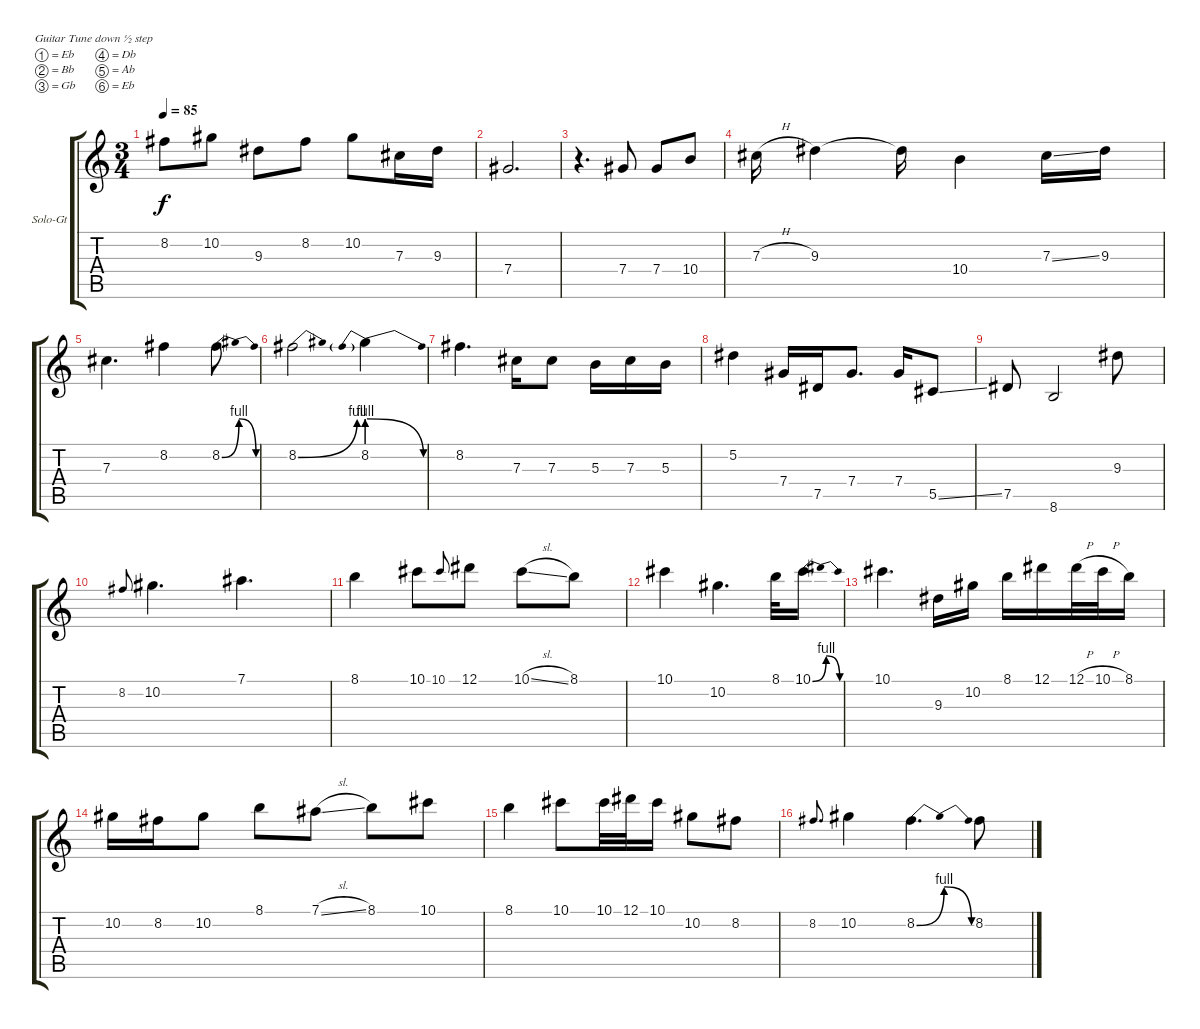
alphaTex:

\defaultSystemsLayout 4
\bracketExtendMode groupsimilarinstruments
\firstSystemTrackNameOrientation horizontal
\otherSystemsTrackNameOrientation horizontal
\track ("Solo Guitar" "Solo-Gt") {instrument acousticguitarsteel}
\staff {score tabs}
\tuning (Eb4 Bb3 Gb3 Db3 Ab2 Eb2)
\ts (3 4)
\tempo 85
\clef g2
\ks c
8.2.8{dy f} 10.2.8 9.3.8 8.2.8 10.2.8 7.3.16 9.3.16 |
7.4.2{d} |
r.4{d} 7.4.8 7.4.8 10.4.8 |
7.3{h}.16 9.3.4 9.3{t}.16 10.4.4 7.3{ss}.16 9.3.16 |
7.3.4{d} 8.2.4 8.2{be (bendrelease 0 0 10.2 4 20.4 4 30 0)}.8 |
8.2{be (bend 0 0 15 4)}.2 8.2{be (prebendrelease 0 4 15 0)}.4 |
8.2.4{d} 7.3.16 7.3.8 5.3.16 7.3.16 5.3.16 |
5.2.4 7.4.16 7.5.16 7.4.8{d} 7.4.16 5.5{ss}.8 |
7.5.8 8.6.2 9.3.8 |
8.2.8{gr onbeat} 10.2.4{d} 7.1.4{d} |
8.1.4 10.1.8 10.1.8{gr onbeat} 12.1.8 10.1{sl}.8 8.1.8 |
10.1.4 10.2.4{d} 8.1.32 10.1{be (bendrelease 0 0 10.2 4 20.4 4 30 0)}.16{d} |
10.1.4{d} 9.3.16 10.2.16 8.1.16 12.1.16 12.1{h}.32 10.1{h}.32 8.1.16 |
10.2.16 8.2.16 10.2.8 8.1.8 7.1{sl}.8 8.1.8 10.1.8 |
8.1.4 10.1.8 10.1.32 12.1.32 10.1.16 10.2.8 8.2.8 |
8.2.8{d gr onbeat} 10.2.4 8.2{be (bendrelease 0 0 10.2 4 43.199999999999996 4 52.199999999999996 0)}.4{d} 8.2.8
